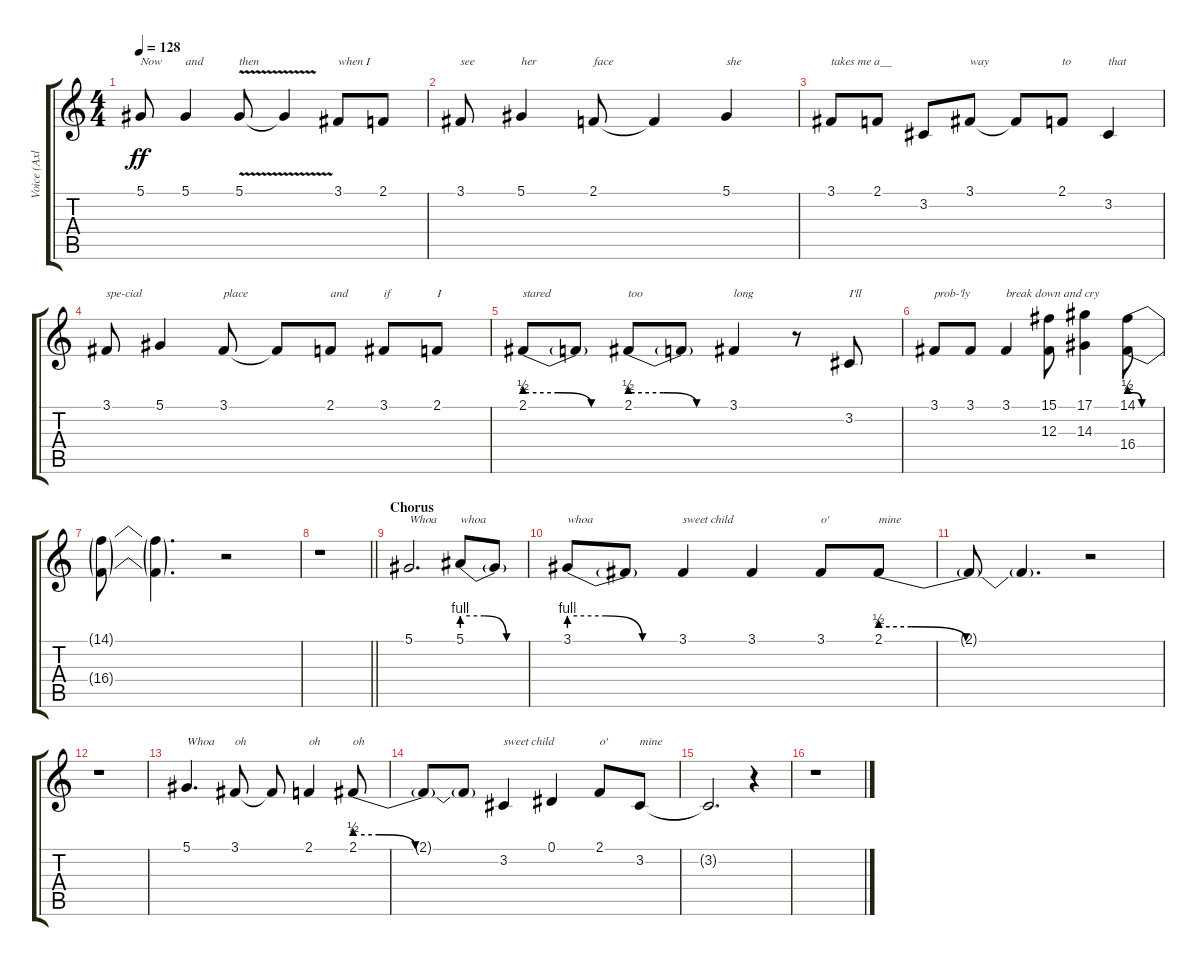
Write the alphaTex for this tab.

\track ("Voice (Axl)" "Voice (Axl") {instrument lead2sawtooth}
\staff {score tabs}
\tuning (Eb4 Bb3 Gb3 Db3 Ab2 Eb2) {hide}
\ts (4 4)
\tempo 128
\clef g2
\ks c
5.1.8{txt "Now" dy ff} 5.1.4{txt "and"} 5.1{v}.8{txt "then"} 5.1{t}.4 3.1.8{txt "when I"} 2.1.8 |
3.1.8{txt "see"} 5.1.4{txt "her"} 2.1.8{txt "face"} 2.1{t}.4 5.1.4{txt "she"} |
3.1.8{txt "takes me a__"} 2.1.8 3.2.8 3.1.8{txt "way"} 3.1{t}.8 2.1.8{txt "to"} 3.2.4{txt "that"} |
3.1.8{txt "spe-cial"} 5.1.4 3.1.8{txt "place"} 3.1{t}.8 2.1.8{txt "and"} 3.1.8{txt "if"} 2.1.8{txt "I"} |
2.1{be (custom 0 2 20 2 40 0 60 0)}.8{txt "stared"} 2.1{t}.8 2.1{be (custom 0 2 20 2 40 0 60 0)}.8{txt "too"} 2.1{t}.8 3.1.4{txt "long"} r.8 3.2.8{txt "I'll"} |
3.1.8{txt "prob-'ly"} 3.1.8 3.1.4{txt "break down and cry"} (15.1 12.3).8 (17.1 14.3).4 (14.1{be (custom 0 2 10 2 25 0 40 0 60 0)} 16.4{be (custom 0 2 10 2 24 0 40 0 60 0)}).8 |
(14.1{t} 16.4{t}).8 (14.1{t} 16.4{t}).4{d} r.2 |
\barLineRight lightlight
r.1 |
\section ("" "Chorus")
5.1.2{d txt "Whoa"} 5.1{be (custom 0 4 20 4 40 0 60 0)}.8{txt "whoa"} 5.1{t}.8 |
3.1{be (custom 0 4 20 4 40 0 60 0)}.8{txt "whoa"} 3.1{t}.8 3.1.4{txt "sweet child"} 3.1.4 3.1.8{txt "o'"} 2.1{be (custom 0 2 9 2 25 0 40 0 60 0)}.8{txt "mine"} |
2.1{t}.8 2.1{t}.4{d} r.2 |
r.1 |
5.1.4{d txt "Whoa"} 3.1.8{txt "oh"} 3.1{t}.8 2.1.4{txt "oh"} 2.1{be (custom 0 2 10 2 25 0 40 0 60 0)}.8{txt "oh"} |
2.1{t}.8 2.1{t}.8 3.2.4{txt "sweet child"} 0.1.4 2.1.8{txt "o'"} 3.2.8{txt "mine"} |
3.2{t}.2{d} r.4 |
r.1
